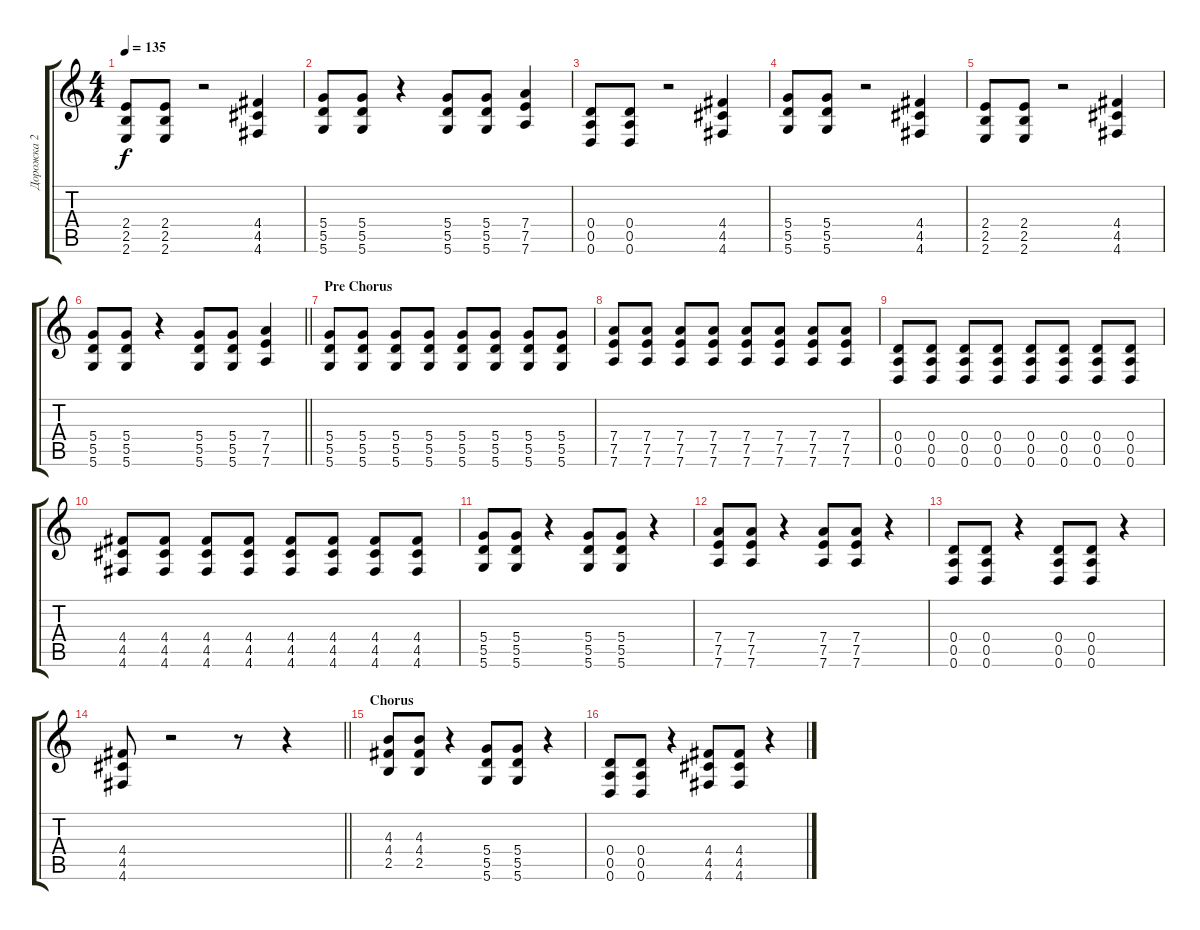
\track ("Дорожка 2" "Дорожка 2") {instrument distortionguitar}
\staff {score tabs}
\tuning (E4 B3 G3 D3 A2 D2) {hide}
\ts (4 4)
\tempo 135
\clef g2
\ks c
(2.4 2.5 2.6).8{dy f} (2.4 2.5 2.6).8 r.2 (4.4 4.5 4.6).4 |
(5.4 5.5 5.6).8 (5.4 5.5 5.6).8 r.4 (5.4 5.5 5.6).8 (5.4 5.5 5.6).8 (7.4 7.5 7.6).4 |
(0.4 0.5 0.6).8 (0.4 0.5 0.6).8 r.2 (4.4 4.5 4.6).4 |
(5.4 5.5 5.6).8 (5.4 5.5 5.6).8 r.2 (4.4 4.5 4.6).4 |
(2.4 2.5 2.6).8 (2.4 2.5 2.6).8 r.2 (4.4 4.5 4.6).4 |
\barLineRight lightlight
(5.4 5.5 5.6).8 (5.4 5.5 5.6).8 r.4 (5.4 5.5 5.6).8 (5.4 5.5 5.6).8 (7.4 7.5 7.6).4 |
\section ("" "Pre Chorus")
(5.4 5.5 5.6).8 (5.4 5.5 5.6).8 (5.4 5.5 5.6).8 (5.4 5.5 5.6).8 (5.4 5.5 5.6).8 (5.4 5.5 5.6).8 (5.4 5.5 5.6).8 (5.4 5.5 5.6).8 |
(7.4 7.5 7.6).8 (7.4 7.5 7.6).8 (7.4 7.5 7.6).8 (7.4 7.5 7.6).8 (7.4 7.5 7.6).8 (7.4 7.5 7.6).8 (7.4 7.5 7.6).8 (7.4 7.5 7.6).8 |
(0.4 0.5 0.6).8 (0.4 0.5 0.6).8 (0.4 0.5 0.6).8 (0.4 0.5 0.6).8 (0.4 0.5 0.6).8 (0.4 0.5 0.6).8 (0.4 0.5 0.6).8 (0.4 0.5 0.6).8 |
(4.4 4.5 4.6).8 (4.4 4.5 4.6).8 (4.4 4.5 4.6).8 (4.4 4.5 4.6).8 (4.4 4.5 4.6).8 (4.4 4.5 4.6).8 (4.4 4.5 4.6).8 (4.4 4.5 4.6).8 |
(5.4 5.5 5.6).8 (5.4 5.5 5.6).8 r.4 (5.4 5.5 5.6).8 (5.4 5.5 5.6).8 r.4 |
(7.4 7.5 7.6).8 (7.4 7.5 7.6).8 r.4 (7.4 7.5 7.6).8 (7.4 7.5 7.6).8 r.4 |
(0.4 0.5 0.6).8 (0.4 0.5 0.6).8 r.4 (0.4 0.5 0.6).8 (0.4 0.5 0.6).8 r.4 |
\barLineRight lightlight
(4.4 4.5 4.6).8 r.2 r.8 r.4 |
\section ("" "Chorus")
(4.3 4.4 2.5).8 (4.3 4.4 2.5).8 r.4 (5.4 5.5 5.6).8 (5.4 5.5 5.6).8 r.4 |
(0.4 0.5 0.6).8 (0.4 0.5 0.6).8 r.4 (4.4 4.5 4.6).8 (4.4 4.5 4.6).8 r.4
